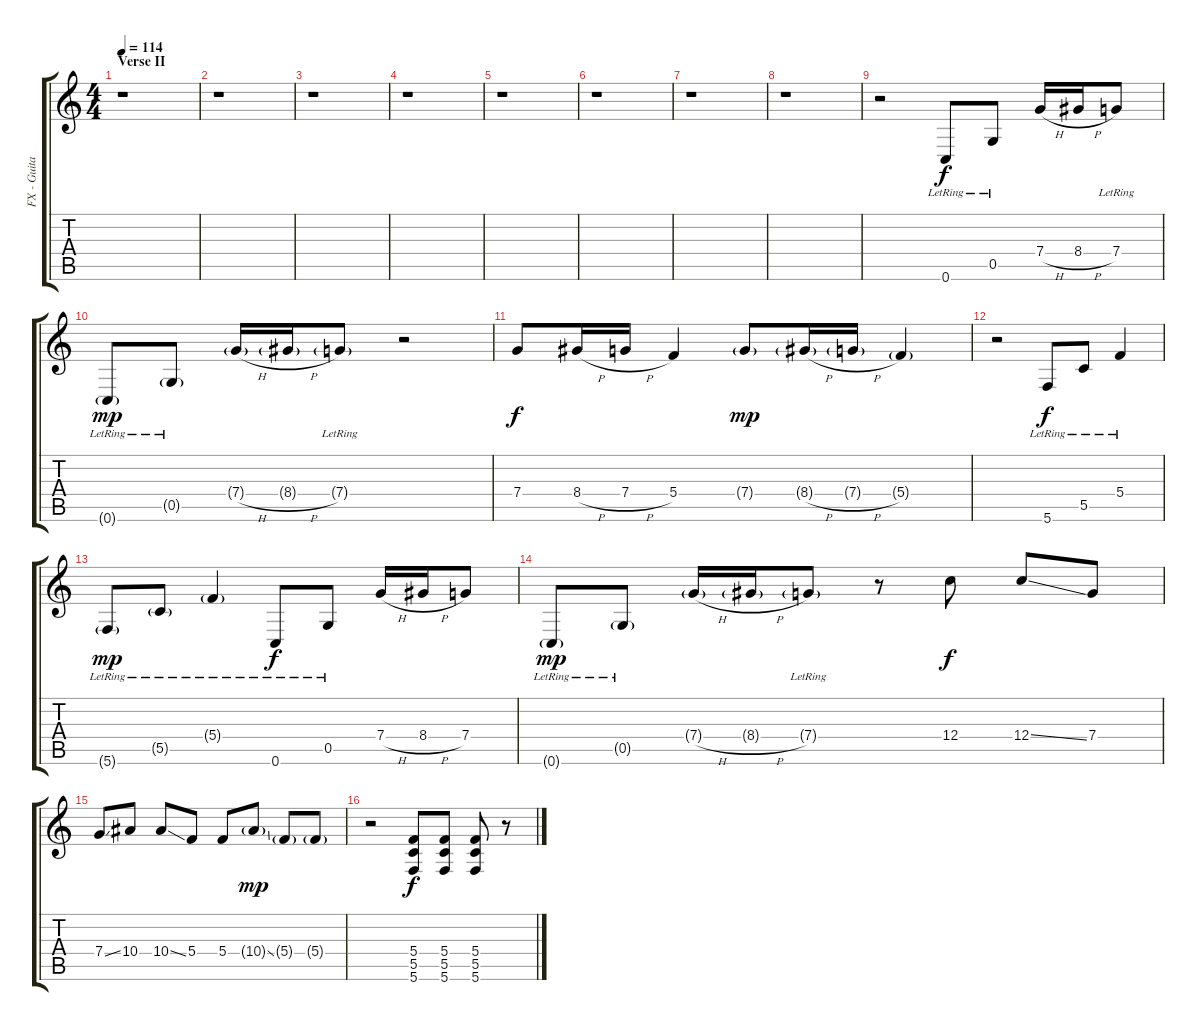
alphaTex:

\track ("FX - Guitar Delay" "FX - Guita") {instrument electricguitarclean}
\staff {score tabs}
\tuning (D4 A3 F3 C3 G2 C2) {hide}
\ts (4 4)
\section ("" "Verse II")
\tempo 114
\clef g2
\ks c
r.1{dy f} |
r.1 |
r.1 |
r.1 |
r.1 |
r.1 |
r.1 |
r.1 |
r.2 0.6{lr}.8 0.5{lr}.8 7.4{h}.16 8.4{h}.16 7.4{lr}.8 |
0.6{g lr}.8{dy mp} 0.5{g lr}.8 7.4{h g}.16 8.4{h g}.16 7.4{g lr}.8 r.2 |
7.4.8{dy f} 8.4{h}.16 7.4{h}.16 5.4.4 7.4{g}.8{dy mp} 8.4{h g}.16 7.4{h g}.16 5.4{g}.4 |
r.2 5.6{lr}.8{dy f} 5.5{lr}.8 5.4{lr}.4 |
5.6{g lr}.8{dy mp} 5.5{g lr}.8 5.4{g lr}.4 0.6{lr}.8{dy f} 0.5{lr}.8 7.4{h}.16 8.4{h}.16 7.4.8 |
0.6{g lr}.8{dy mp} 0.5{g lr}.8 7.4{h g}.16 8.4{h g}.16 7.4{g lr}.8 r.8 12.4.8{dy f} 12.4{ss}.8 7.4.8 |
7.4{ss}.8 10.4.8 10.4{ss}.8 5.4.8 5.4.8 10.4{ss g}.8{dy mp} 5.4{g}.8 5.4{g}.8 |
r.2 (5.4 5.5 5.6).8{dy f} (5.4 5.5 5.6).8 (5.4 5.5 5.6).8 r.8
